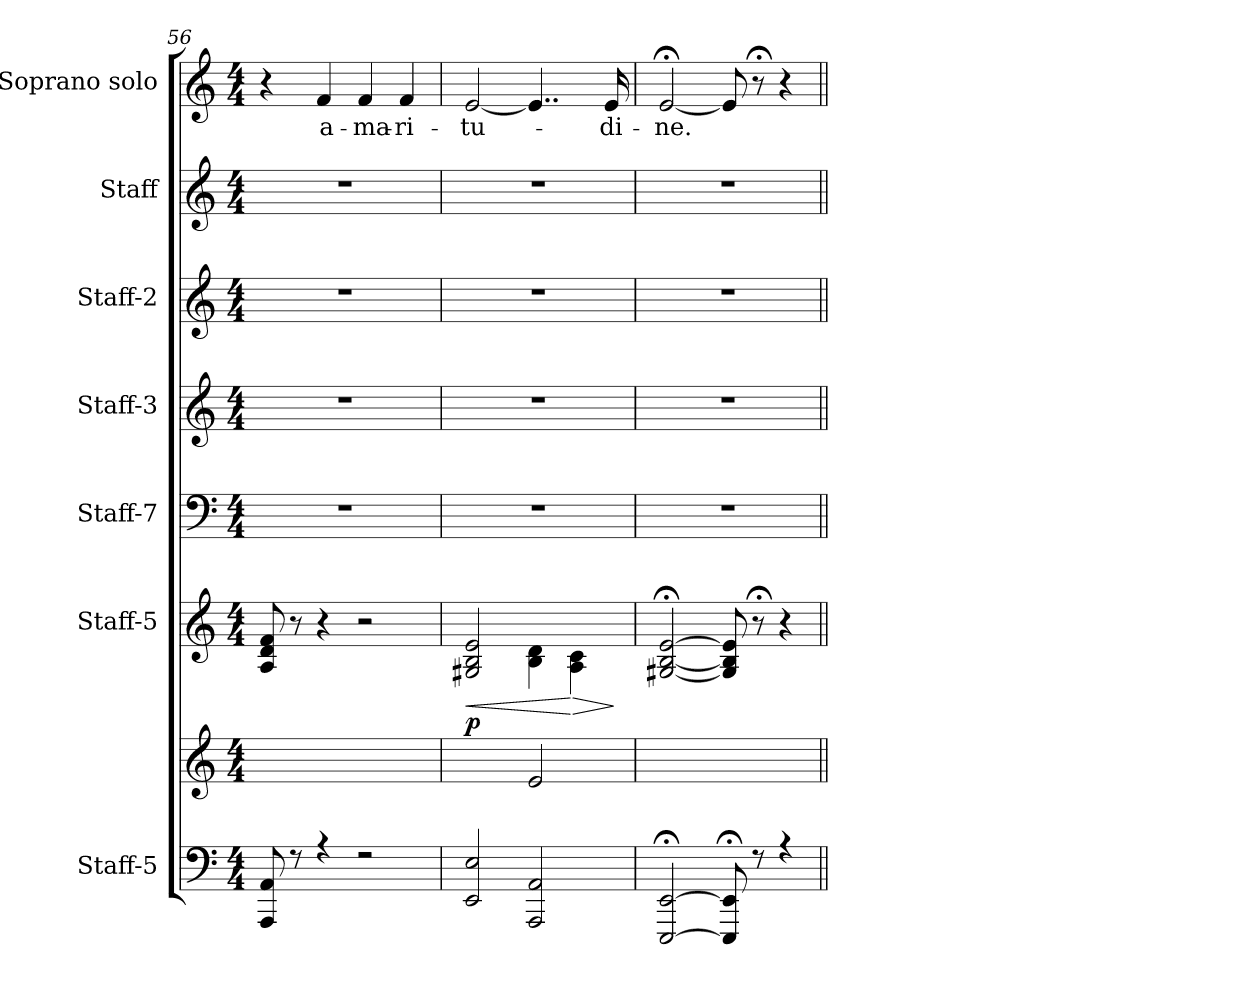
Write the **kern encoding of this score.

**kern	**kern	**dynam	**kern	**dynam	**kern	**kern	**kern	**kern	**kern	**text
*part7	*part7	*part7	*part6	*part6	*part5	*part4	*part3	*part2	*part1	*part1
*staff8	*staff7	*staff7/8	*staff6	*staff6	*staff5	*staff4	*staff3	*staff2	*staff1	*staff1
*I"Staff-5	*	*	*I"Staff-5	*	*I"Staff-7	*I"Staff-3	*I"Staff-2	*I"Staff	*I"Soprano solo	*
*clefF4	*clefG2	*	*clefG2	*	*clefF4	*clefG2	*clefG2	*clefG2	*clefG2	*
*	*	*	*	*	*	*ITrd7c12	*	*	*	*
*k[]	*k[]	*	*k[]	*	*k[]	*k[]	*k[]	*k[]	*k[]	*
*C:	*C:	*	*C:	*	*C:	*C:	*C:	*C:	*C:	*
*M4/4	*M4/4	*	*M4/4	*	*M4/4	*M4/4	*M4/4	*M4/4	*M4/4	*
=56	=56	=56	=56	=56	=56	=56	=56	=56	=56	=56
*^	*	*	*	*	*	*	*	*	*	*
8AAA/ 8AA/	1ryy	1ryy	.	8A/ 8d/ 8f/	.	1r	1r	1r	1r	4r	.
8r	.	.	.	8r	.	.	.	.	.	.	.
!	!	!	!	!	!	!	!	!	!	!	!LO:LY:b
4r	.	.	.	4r	.	.	.	.	.	4f/	a-
!	!	!	!	!	!	!	!	!	!	!	!LO:LY:b
2r	.	.	.	2r	.	.	.	.	.	4f/	-ma-
!	!	!	!	!	!	!	!	!	!	!	!LO:LY:b
.	.	.	.	.	.	.	.	.	.	4f/	-ri-
=57	=57	=57	=57	=57	=57	=57	=57	=57	=57	=57	=57
!	!	!	!LO:DY:a	!	!LO:HP:b	!	!	!	!	!	!LO:LY:b
2EE/ 2E/	1ryy	2ryy	p	2G#X/ 2B/ 2e/	<	1r	1r	1r	1r	[<2e/	-tu-
2AAA/ 2AA/	.	2e/	.	4B\ 4d\	.	.	.	.	.	4..e/]	.
!	!	!	!	!	!LO:HP:n=1:b	!	!	!	!	!	!
.	.	.	.	4A\ 4c\	[ >	.	.	.	.	.	.
!	!	!	!	!	!	!	!	!	!	!	!LO:LY:b
.	.	.	.	.	.	.	.	.	.	16e/	-di-
*v	*v	*	*	*	*	*	*	*	*	*	*
.	.	.	.	]	.	.	.	.	.	.
=58	=58	=58	=58	=58	=58	=58	=58	=58	=58	=58
*^	*	*	*	*	*	*	*	*	*	*
!	!	!	!	!	!	!	!	!	!	!	!LO:LY:b
[<2EEE/;< [>2EE/;<	1ryy	1ryy	.	[<2G#X/;< [<2B/;< [>2e/;<	.	1r	1r	1r	1r	[<2e;</	-ne.
8EEE/];< 8EE/];<	.	.	.	8G#/] 8B/] 8e/]	.	.	.	.	.	8e/]	.
8r	.	.	.	8r;<	.	.	.	.	.	8r;<	.
4r	.	.	.	4r	.	.	.	.	.	4r	.
*v	*v	*	*	*	*	*	*	*	*	*	*
=||	=||	=||	=||	=||	=||	=||	=||	=||	=||	=||
*-	*-	*-	*-	*-	*-	*-	*-	*-	*-	*-
